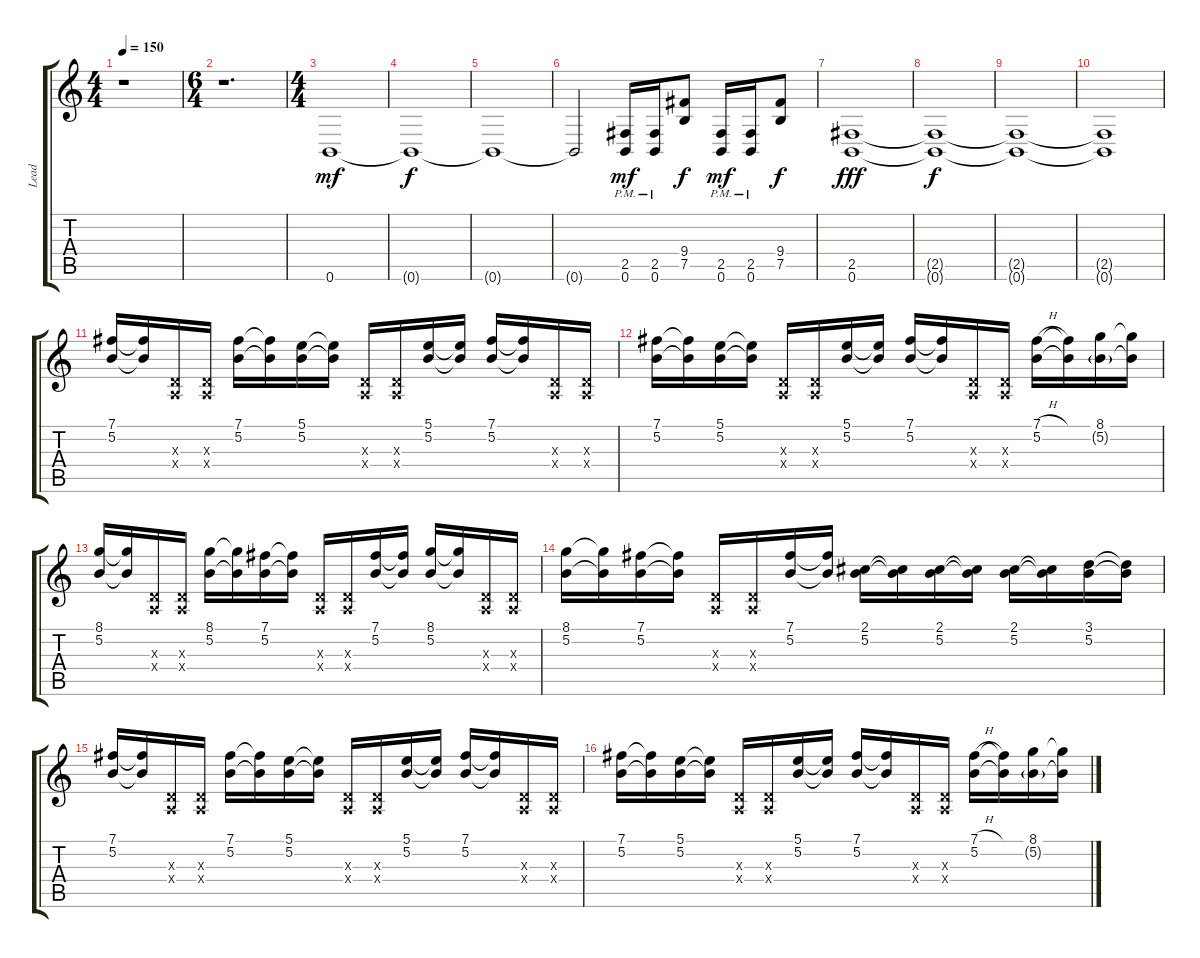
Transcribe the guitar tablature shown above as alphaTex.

\track ("Lead" "Lead") {instrument overdrivenguitar}
\staff {score tabs}
\tuning (B3 Gb3 D3 A2 E2 B1) {hide}
\ts (4 4)
\tempo 150
\clef g2
\ks c
r.1{dy f} |
\ts (6 4)
r.1{d} |
\ts (4 4)
0.6.1{dy mf} |
0.6{t}.1{dy f} |
0.6{t}.1 |
0.6{t}.2 (2.5{pm} 0.6{pm}).16{dy mf volume 14 instrument distortionguitar} (2.5{pm} 0.6{pm}).16 (9.4 7.5).8{dy f} (2.5{pm} 0.6{pm}).16{dy mf} (2.5{pm} 0.6{pm}).16 (9.4 7.5).8{dy f} |
(2.5 0.6).1{dy fff} |
(2.5{t} 0.6{t}).1{dy f} |
(2.5{t} 0.6{t}).1 |
(2.5{t} 0.6{t}).1 |
(7.1 5.2).16{volume 6 instrument overdrivenguitar} (7.1{t} 5.2{t}).16 (0.3{x} 0.4{x}).16 (0.3{x} 0.4{x}).16 (7.1 5.2).16 (7.1{t} 5.2{t}).16 (5.1 5.2).16 (5.1{t} 5.2{t}).16 (0.3{x} 0.4{x}).16 (0.3{x} 0.4{x}).16 (5.1 5.2).16 (5.1{t} 5.2{t}).16 (7.1 5.2).16 (7.1{t} 5.2{t}).16 (0.3{x} 0.4{x}).16 (0.3{x} 0.4{x}).16 |
(7.1 5.2).16 (7.1{t} 5.2{t}).16 (5.1 5.2).16 (5.1{t} 5.2{t}).16 (0.3{x} 0.4{x}).16 (0.3{x} 0.4{x}).16 (5.1 5.2).16 (5.1{t} 5.2{t}).16 (7.1 5.2).16 (7.1{t} 5.2{t}).16 (0.3{x} 0.4{x}).16 (0.3{x} 0.4{x}).16 (7.1{h} 5.2).16 (7.1{t} 5.2{t}).16 (8.1 5.2{g}).16 (8.1{t} 5.2{t}).16 |
(8.1 5.2).16 (8.1{t} 5.2{t}).16 (0.3{x} 0.4{x}).16 (0.3{x} 0.4{x}).16 (8.1 5.2).16 (8.1{t} 5.2{t}).16 (7.1 5.2).16 (7.1{t} 5.2{t}).16 (0.3{x} 0.4{x}).16 (0.3{x} 0.4{x}).16 (7.1 5.2).16 (7.1{t} 5.2{t}).16 (8.1 5.2).16 (8.1{t} 5.2{t}).16 (0.3{x} 0.4{x}).16 (0.3{x} 0.4{x}).16 |
(8.1 5.2).16 (8.1{t} 5.2{t}).16 (7.1 5.2).16 (7.1{t} 5.2{t}).16 (0.3{x} 0.4{x}).16 (0.3{x} 0.4{x}).16 (7.1 5.2).16 (7.1{t} 5.2{t}).16 (2.1 5.2).16 (2.1{t} 5.2{t}).16 (2.1 5.2).16 (2.1{t} 5.2{t}).16 (2.1 5.2).16 (2.1{t} 5.2{t}).16 (3.1 5.2).16 (3.1{t} 5.2{t}).16 |
(7.1 5.2).16 (7.1{t} 5.2{t}).16 (0.3{x} 0.4{x}).16 (0.3{x} 0.4{x}).16 (7.1 5.2).16 (7.1{t} 5.2{t}).16 (5.1 5.2).16 (5.1{t} 5.2{t}).16 (0.3{x} 0.4{x}).16 (0.3{x} 0.4{x}).16 (5.1 5.2).16 (5.1{t} 5.2{t}).16 (7.1 5.2).16 (7.1{t} 5.2{t}).16 (0.3{x} 0.4{x}).16 (0.3{x} 0.4{x}).16 |
(7.1 5.2).16 (7.1{t} 5.2{t}).16 (5.1 5.2).16 (5.1{t} 5.2{t}).16 (0.3{x} 0.4{x}).16 (0.3{x} 0.4{x}).16 (5.1 5.2).16 (5.1{t} 5.2{t}).16 (7.1 5.2).16 (7.1{t} 5.2{t}).16 (0.3{x} 0.4{x}).16 (0.3{x} 0.4{x}).16 (7.1{h} 5.2).16 (7.1{t} 5.2{t}).16 (8.1 5.2{g}).16 (8.1{t} 5.2{t}).16
